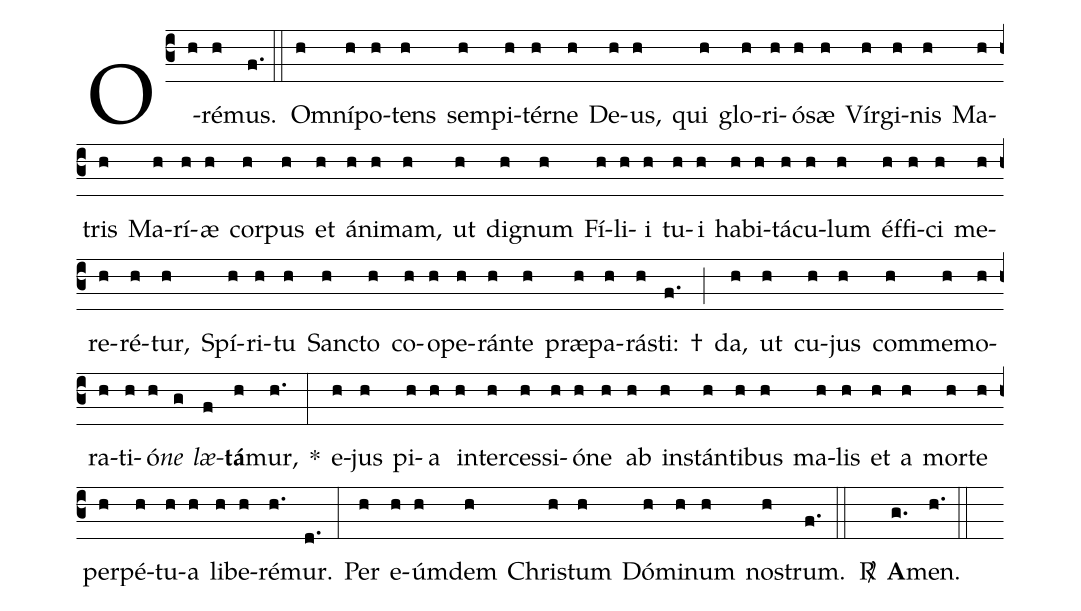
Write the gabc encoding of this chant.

%%
(c3)O(h)ré(h)mus.(f.) (::)
Om(h)ní(h)po(h)tens(h) sem(h)pi(h)tér(h)ne(h) De(h)us,(h) qui(h) glo(h)ri(h)ó(h)sæ(h) Vír(h)gi(h)nis(h) Ma(h)tris(h) Ma(h)rí(h)æ(h) cor(h)pus(h) et(h) á(h)ni(h)mam,(h) ut(h) di(h)gnum(h) Fí(h)li(h)i(h) tu(h)i(h) ha(h)bi(h)tá(h)cu(h)lum(h) éf(h)fi(h)ci(h) me(h)re(h)ré(h)tur,(h) Spí(h)ri(h)tu(h) San(h)cto(h) co(h)o(h)pe(h)rán(h)te(h) præ(h)pa(h)rá(h)sti:(f.) †(;) da,(h) ut(h) cu(h)jus(h) com(h)me(h)mo(h)ra(h)ti(h)ó(h)<i>ne</i>(g) <i>læ</i>(f)<b>tá</b>(h)mur,(h.) *(:) e(h)jus(h) pi(h)a(h) in(h)ter(h)ces(h)si(h)ó(h)ne(h) ab(h) in(h)stán(h)ti(h)bus(h) ma(h)lis(h) et(h) a(h) mor(h)te(h) per(h)pé(h)tu(h)a(h) li(h)be(h)ré(h.)mur.(d.) (:) Per(h) e(h)úm(h)dem(h) Chri(h)stum(h) Dó(h)mi(h)num(h) no(h)strum.(f.) (::)
<v>\Rbar</v>() <b>A</b>(g.)men.(h.) (::)
